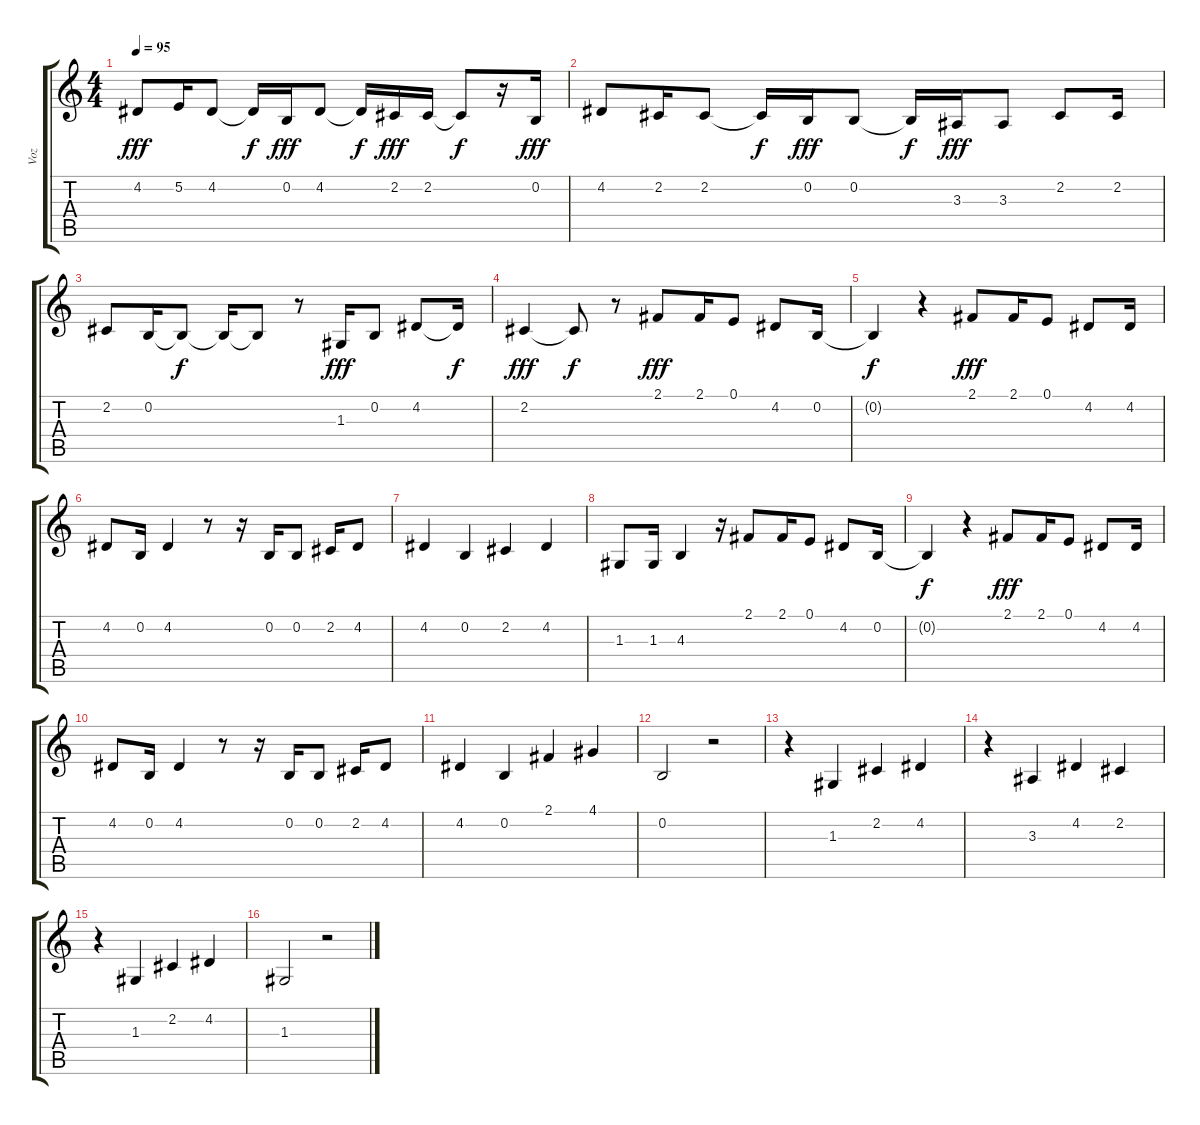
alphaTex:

\track ("Voz" "Voz") {instrument lead1square}
\staff {score tabs}
\tuning (E4 B3 G3 D3 A2 E2) {hide}
\ts (4 4)
\tempo 95
\clef g2
\ks c
4.2.8{dy fff} 5.2.16 4.2.8 4.2{t}.16{dy f} 0.2.16{dy fff} 4.2.8 4.2{t}.16{dy f} 2.2.16{dy fff} 2.2.16 2.2{t}.8{dy f} r.16 0.2.16{dy fff} |
4.2.8 2.2.16 2.2.8 2.2{t}.16{dy f} 0.2.16{dy fff} 0.2.8 0.2{t}.16{dy f} 3.3.16{dy fff} 3.3.8 2.2.8 2.2.16 |
2.2.8 0.2.16 0.2{t}.8{dy f} 0.2{t}.16 0.2{t}.8 r.8 1.3.16{dy fff} 0.2.8 4.2.8 4.2{t}.16{dy f} |
2.2.4{dy fff} 2.2{t}.8{dy f} r.8 2.1.8{dy fff} 2.1.16 0.1.8 4.2.8 0.2.16 |
0.2{t}.4{dy f} r.4 2.1.8{dy fff} 2.1.16 0.1.8 4.2.8 4.2.16 |
4.2.8 0.2.16 4.2.4 r.8 r.16 0.2.16 0.2.8 2.2.16 4.2.8 |
4.2.4 0.2.4 2.2.4 4.2.4 |
1.3.8 1.3.16 4.3.4 r.16 2.1.8 2.1.16 0.1.8 4.2.8 0.2.16 |
0.2{t}.4{dy f} r.4 2.1.8{dy fff} 2.1.16 0.1.8 4.2.8 4.2.16 |
4.2.8 0.2.16 4.2.4 r.8 r.16 0.2.16 0.2.8 2.2.16 4.2.8 |
4.2.4 0.2.4 2.1.4 4.1.4 |
0.2.2 r.2 |
r.4 1.3.4 2.2.4 4.2.4 |
r.4 3.3.4 4.2.4 2.2.4 |
r.4 1.3.4 2.2.4 4.2.4 |
1.3.2 r.2
